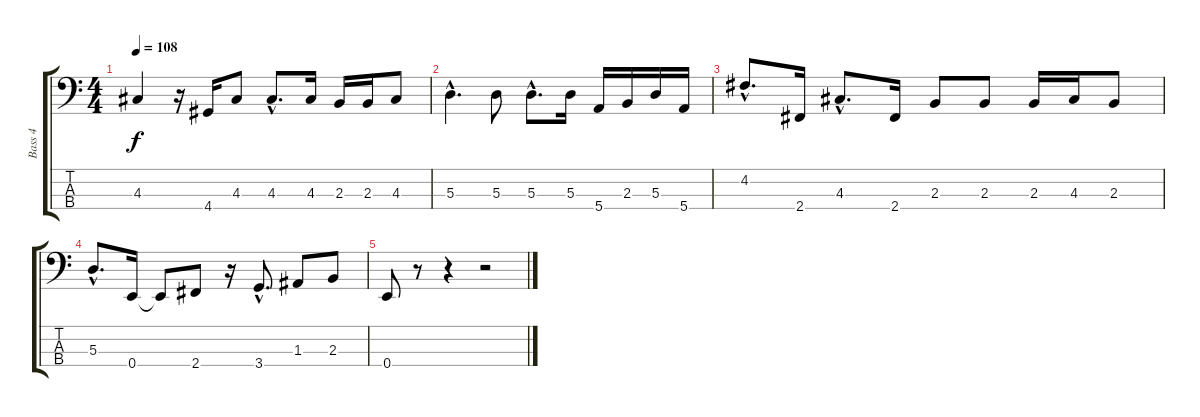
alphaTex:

\track ("Bass 4" "Bass 4") {instrument electricbassfinger}
\staff {score tabs}
\tuning (G2 D2 A1 E1) {hide}
\ts (4 4)
\tempo 108
\clef f4
\ks c
4.3.4{dy f} r.16 4.4.16 4.3.8 4.3{hac}.8{d} 4.3.16 2.3.16 2.3.16 4.3.8 |
5.3{hac}.4{d} 5.3.8 5.3{hac}.8{d} 5.3.16 5.4.16 2.3.16 5.3.16 5.4.16 |
4.2{hac}.8{d} 2.4.16 4.3{hac}.8{d} 2.4.16 2.3.8 2.3.8 2.3.16 4.3.16 2.3.8 |
5.3{hac}.8{d} 0.4.16 0.4{t}.8 2.4.8 r.16 3.4{hac}.8{d} 1.3.8 2.3.8 |
0.4.8 r.8 r.4 r.2
